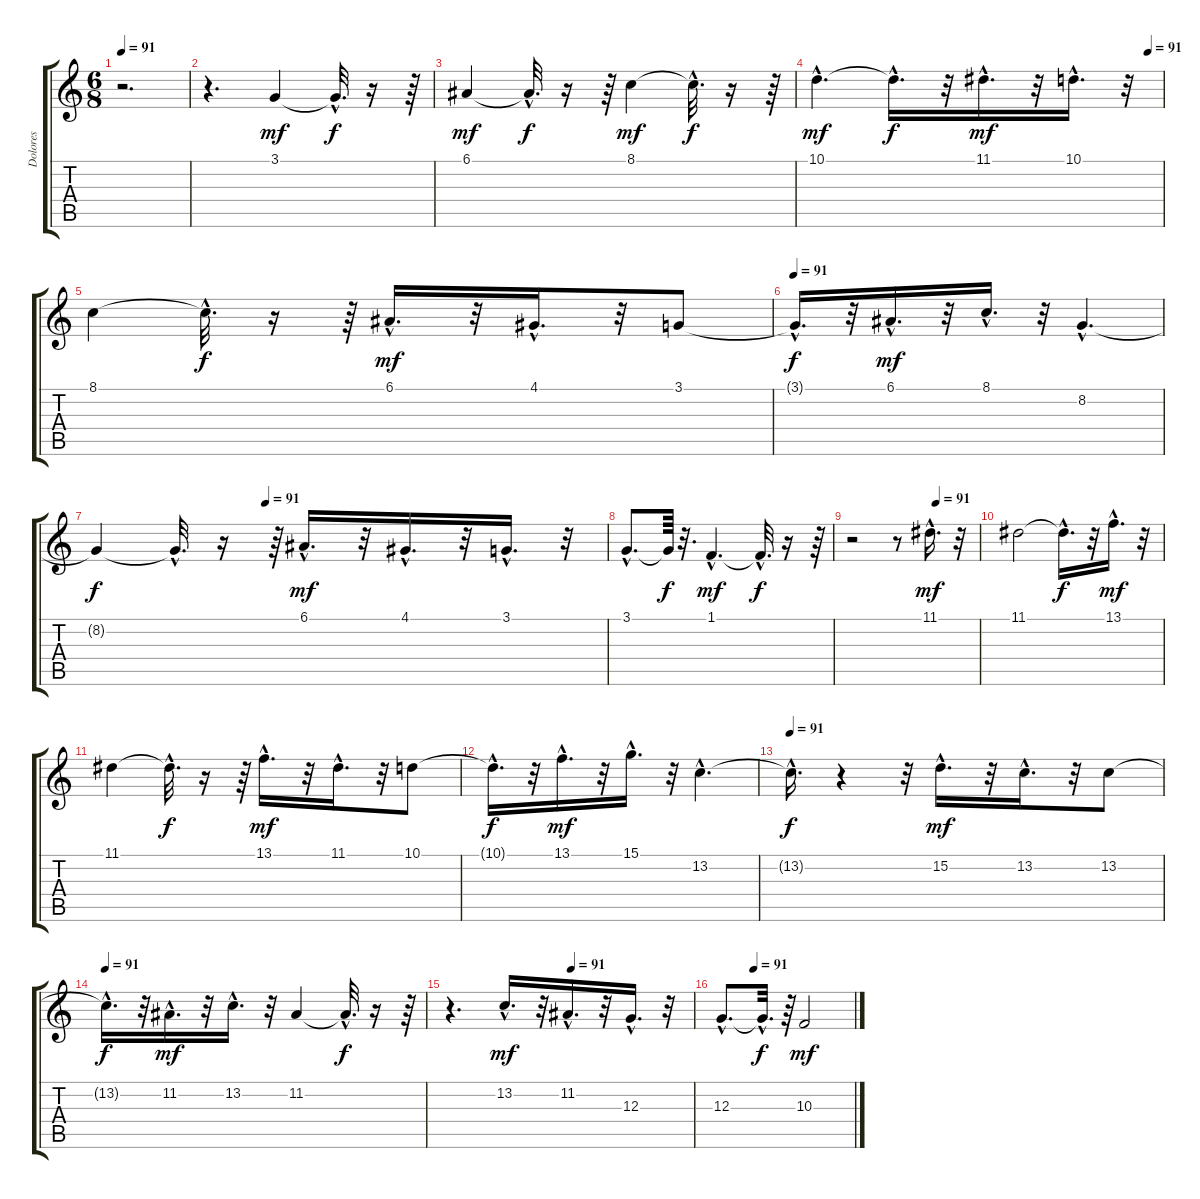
\track ("Dolores" "Dolores") {instrument panflute}
\staff {score tabs}
\tuning (E4 B3 G3 D3 A2 E2) {hide}
\ts (6 8)
\tempo 91
\clef g2
\ks c
r.2{d dy f} |
r.4{d} 3.1.4{dy mf} 3.1{hac t}.32{d dy f} r.16 r.64 |
6.1.4{dy mf} 6.1{hac t}.32{d dy f} r.16 r.64 8.1.4{dy mf} 8.1{hac t}.32{d dy f} r.16 r.64 |
\tempo (91 0.9583333333333334)
10.1{hac}.4{d dy mf} 10.1{hac t}.16{d dy f} r.32 11.1{hac}.16{d dy mf} r.32 10.1{hac}.16{d} r.32 |
8.1.4 8.1{hac t}.32{d dy f} r.16 r.64 6.1{hac}.16{d dy mf} r.32 4.1{hac}.16{d} r.32 3.1.8 |
\tempo 91
3.1{hac t}.16{d dy f} r.32 6.1{hac}.16{d dy mf} r.32 8.1{hac}.16{d} r.32 8.2{hac}.4{d} |
\tempo (91 0.3333333333333333)
8.2{t}.4{dy f} 8.2{hac t}.32{d} r.16 r.64 6.1{hac}.16{d dy mf} r.32 4.1{hac}.16{d} r.32 3.1{hac}.16{d} r.32 |
3.1{hac}.8{d} 3.1{t}.64{dy f} r.32{d} 1.1{hac}.4{d dy mf} 1.1{hac t}.32{d dy f} r.16 r.64 |
\tempo (91 0.6666666666666666)
r.2 r.8 11.1{hac}.16{d dy mf} r.32 |
11.1.2 11.1{hac t}.16{d dy f} r.32 13.1{hac}.16{d dy mf} r.32 |
11.1.4 11.1{hac t}.32{d dy f} r.16 r.64 13.1{hac}.16{d dy mf} r.32 11.1{hac}.16{d} r.32 10.1.8 |
10.1{hac t}.16{d dy f} r.32 13.1{hac}.16{d dy mf} r.32 15.1{hac}.16{d} r.32 13.2{hac}.4{d} |
\tempo 91
13.2{hac t}.16{d dy f} r.4 r.32 15.2{hac}.16{d dy mf} r.32 13.2{hac}.16{d} r.32 13.2.8 |
\tempo 91
13.2{hac t}.16{d dy f} r.32 11.2{hac}.16{d dy mf} r.32 13.2{hac}.16{d} r.32 11.2.4 11.2{hac t}.32{d dy f} r.16 r.64 |
\tempo (91 0.5)
r.4{d} 13.2{hac}.16{d dy mf} r.32 11.2{hac}.16{d} r.32 12.3{hac}.16{d} r.32 |
\tempo (91 0.25)
12.3{hac}.8{d} 12.3{hac t}.32{d dy f} r.64 10.3.2{dy mf}
